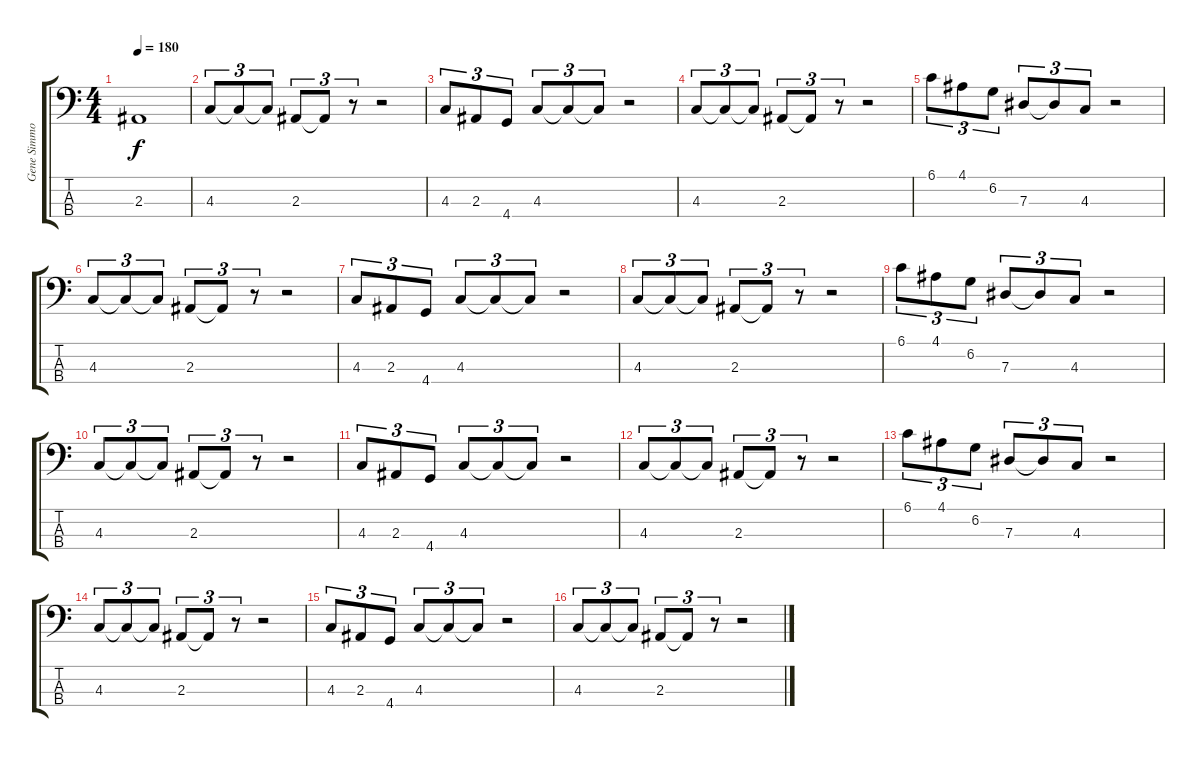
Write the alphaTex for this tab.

\track ("Gene Simmons" "Gene Simmo") {instrument electricbasspick}
\staff {score tabs}
\tuning (Gb2 Db2 Ab1 Eb1) {hide}
\ts (4 4)
\tempo 180
\clef f4
\ks c
2.3{t}.1{dy f} |
4.3.8{tu (3 2)} 4.3{t}.8{tu (3 2)} 4.3{t}.8{tu (3 2)} 2.3.8{tu (3 2)} 2.3{t}.8{tu (3 2)} r.8{tu (3 2)} r.2 |
4.3.8{tu (3 2)} 2.3.8{tu (3 2)} 4.4.8{tu (3 2)} 4.3.8{tu (3 2)} 4.3{t}.8{tu (3 2)} 4.3{t}.8{tu (3 2)} r.2 |
4.3.8{tu (3 2)} 4.3{t}.8{tu (3 2)} 4.3{t}.8{tu (3 2)} 2.3.8{tu (3 2)} 2.3{t}.8{tu (3 2)} r.8{tu (3 2)} r.2 |
6.1.8{tu (3 2)} 4.1.8{tu (3 2)} 6.2.8{tu (3 2)} 7.3.8{tu (3 2)} 7.3{t}.8{tu (3 2)} 4.3.8{tu (3 2)} r.2 |
4.3.8{tu (3 2)} 4.3{t}.8{tu (3 2)} 4.3{t}.8{tu (3 2)} 2.3.8{tu (3 2)} 2.3{t}.8{tu (3 2)} r.8{tu (3 2)} r.2 |
4.3.8{tu (3 2)} 2.3.8{tu (3 2)} 4.4.8{tu (3 2)} 4.3.8{tu (3 2)} 4.3{t}.8{tu (3 2)} 4.3{t}.8{tu (3 2)} r.2 |
4.3.8{tu (3 2)} 4.3{t}.8{tu (3 2)} 4.3{t}.8{tu (3 2)} 2.3.8{tu (3 2)} 2.3{t}.8{tu (3 2)} r.8{tu (3 2)} r.2 |
6.1.8{tu (3 2)} 4.1.8{tu (3 2)} 6.2.8{tu (3 2)} 7.3.8{tu (3 2)} 7.3{t}.8{tu (3 2)} 4.3.8{tu (3 2)} r.2 |
4.3.8{tu (3 2)} 4.3{t}.8{tu (3 2)} 4.3{t}.8{tu (3 2)} 2.3.8{tu (3 2)} 2.3{t}.8{tu (3 2)} r.8{tu (3 2)} r.2 |
4.3.8{tu (3 2)} 2.3.8{tu (3 2)} 4.4.8{tu (3 2)} 4.3.8{tu (3 2)} 4.3{t}.8{tu (3 2)} 4.3{t}.8{tu (3 2)} r.2 |
4.3.8{tu (3 2)} 4.3{t}.8{tu (3 2)} 4.3{t}.8{tu (3 2)} 2.3.8{tu (3 2)} 2.3{t}.8{tu (3 2)} r.8{tu (3 2)} r.2 |
6.1.8{tu (3 2)} 4.1.8{tu (3 2)} 6.2.8{tu (3 2)} 7.3.8{tu (3 2)} 7.3{t}.8{tu (3 2)} 4.3.8{tu (3 2)} r.2 |
4.3.8{tu (3 2)} 4.3{t}.8{tu (3 2)} 4.3{t}.8{tu (3 2)} 2.3.8{tu (3 2)} 2.3{t}.8{tu (3 2)} r.8{tu (3 2)} r.2 |
4.3.8{tu (3 2)} 2.3.8{tu (3 2)} 4.4.8{tu (3 2)} 4.3.8{tu (3 2)} 4.3{t}.8{tu (3 2)} 4.3{t}.8{tu (3 2)} r.2 |
4.3.8{tu (3 2)} 4.3{t}.8{tu (3 2)} 4.3{t}.8{tu (3 2)} 2.3.8{tu (3 2)} 2.3{t}.8{tu (3 2)} r.8{tu (3 2)} r.2
